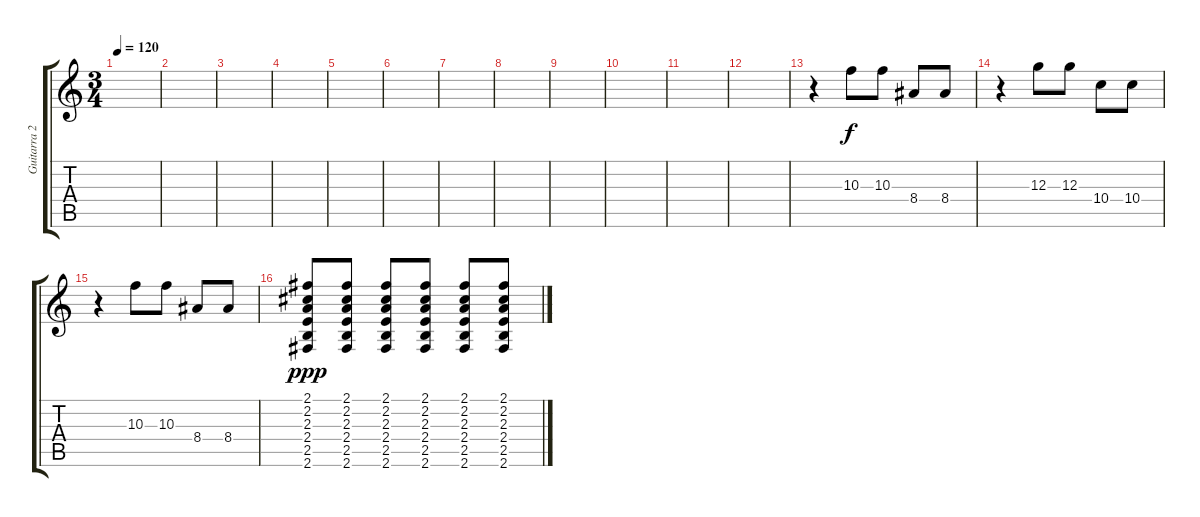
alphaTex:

\track ("Guitarra 2" "Guitarra 2") {instrument distortionguitar}
\staff {score tabs}
\tuning (E4 B3 G3 D3 A2 E2) {hide}
\ts (3 4)
\tempo 120
\clef g2
\ks c
|
|
|
|
|
|
|
|
|
|
|
|
r.4 10.3.8{dy f} 10.3.8 8.4.8 8.4.8 |
r.4 12.3.8 12.3.8 10.4.8 10.4.8 |
r.4 10.3.8 10.3.8 8.4.8 8.4.8 |
(2.1 2.2 2.3 2.4 2.5 2.6).8{dy ppp} (2.1 2.2 2.3 2.4 2.5 2.6).8 (2.1 2.2 2.3 2.4 2.5 2.6).8 (2.1 2.2 2.3 2.4 2.5 2.6).8 (2.1 2.2 2.3 2.4 2.5 2.6).8 (2.1 2.2 2.3 2.4 2.5 2.6).8
